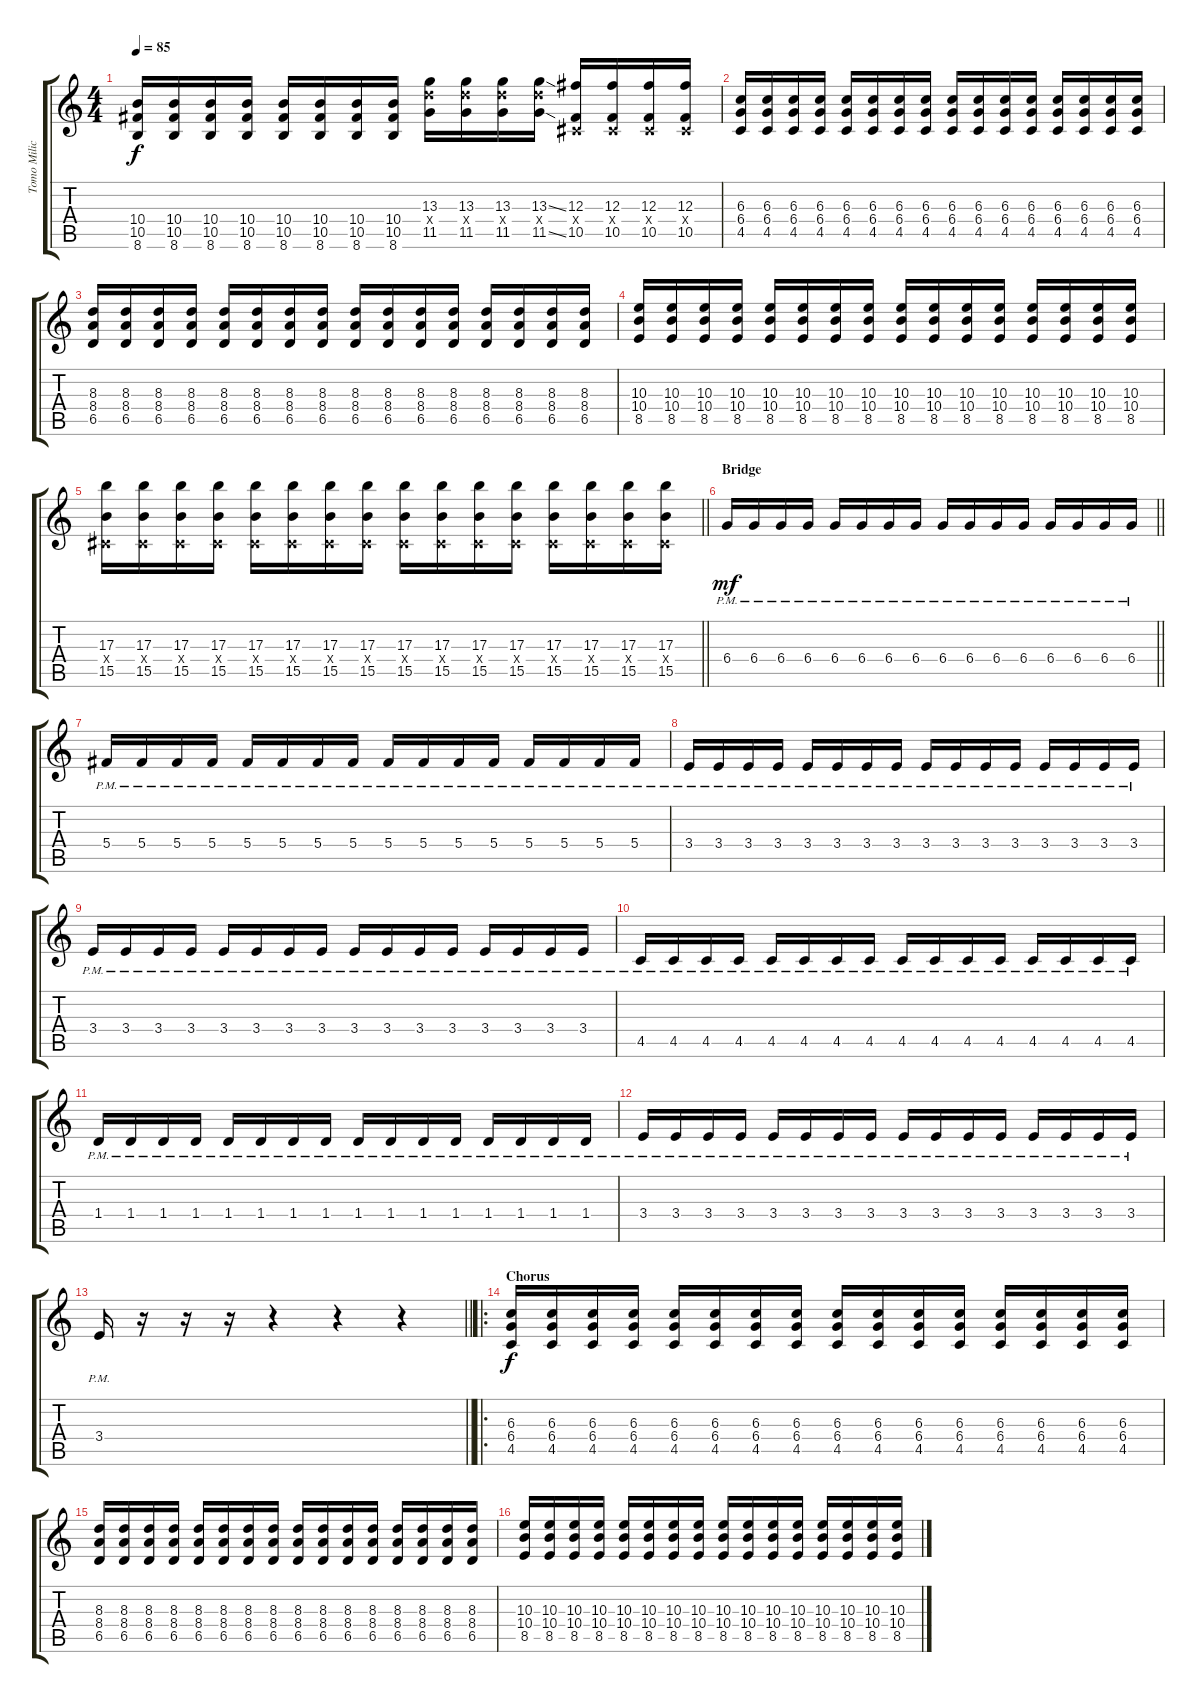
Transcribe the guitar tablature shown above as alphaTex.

\track ("Tomo Milicevic (Lead Guitar)" "Tomo Milic") {instrument overdrivenguitar}
\staff {score tabs}
\tuning (Eb4 Bb3 Gb3 Db3 Ab2 Eb2) {hide}
\ts (4 4)
\tempo 85
\clef g2
\ks c
(10.4 10.5 8.6).16{dy f} (10.4 10.5 8.6).16 (10.4 10.5 8.6).16 (10.4 10.5 8.6).16 (10.4 10.5 8.6).16 (10.4 10.5 8.6).16 (10.4 10.5 8.6).16 (10.4 10.5 8.6).16 (13.3 13.4{x} 11.5).16 (13.3 13.4{x} 11.5).16 (13.3 13.4{x} 11.5).16 (13.3{ss} 13.4{x} 11.5{ss}).16 (12.3 0.4{x} 10.5).16 (12.3 0.4{x} 10.5).16 (12.3 0.4{x} 10.5).16 (12.3 0.4{x} 10.5).16 |
(6.3 6.4 4.5).16 (6.3 6.4 4.5).16 (6.3 6.4 4.5).16 (6.3 6.4 4.5).16 (6.3 6.4 4.5).16 (6.3 6.4 4.5).16 (6.3 6.4 4.5).16 (6.3 6.4 4.5).16 (6.3 6.4 4.5).16 (6.3 6.4 4.5).16 (6.3 6.4 4.5).16 (6.3 6.4 4.5).16 (6.3 6.4 4.5).16 (6.3 6.4 4.5).16 (6.3 6.4 4.5).16 (6.3 6.4 4.5).16 |
(8.3 8.4 6.5).16 (8.3 8.4 6.5).16 (8.3 8.4 6.5).16 (8.3 8.4 6.5).16 (8.3 8.4 6.5).16 (8.3 8.4 6.5).16 (8.3 8.4 6.5).16 (8.3 8.4 6.5).16 (8.3 8.4 6.5).16 (8.3 8.4 6.5).16 (8.3 8.4 6.5).16 (8.3 8.4 6.5).16 (8.3 8.4 6.5).16 (8.3 8.4 6.5).16 (8.3 8.4 6.5).16 (8.3 8.4 6.5).16 |
(10.3 10.4 8.5).16 (10.3 10.4 8.5).16 (10.3 10.4 8.5).16 (10.3 10.4 8.5).16 (10.3 10.4 8.5).16 (10.3 10.4 8.5).16 (10.3 10.4 8.5).16 (10.3 10.4 8.5).16 (10.3 10.4 8.5).16 (10.3 10.4 8.5).16 (10.3 10.4 8.5).16 (10.3 10.4 8.5).16 (10.3 10.4 8.5).16 (10.3 10.4 8.5).16 (10.3 10.4 8.5).16 (10.3 10.4 8.5).16 |
\barLineRight lightlight
(17.3 0.4{x} 15.5).16 (17.3 0.4{x} 15.5).16 (17.3 0.4{x} 15.5).16 (17.3 0.4{x} 15.5).16 (17.3 0.4{x} 15.5).16 (17.3 0.4{x} 15.5).16 (17.3 0.4{x} 15.5).16 (17.3 0.4{x} 15.5).16 (17.3 0.4{x} 15.5).16 (17.3 0.4{x} 15.5).16 (17.3 0.4{x} 15.5).16 (17.3 0.4{x} 15.5).16 (17.3 0.4{x} 15.5).16 (17.3 0.4{x} 15.5).16 (17.3 0.4{x} 15.5).16 (17.3 0.4{x} 15.5).16 |
\section ("" "Bridge")
\barLineRight lightlight
6.4{pm}.16{dy mf} 6.4{pm}.16 6.4{pm}.16 6.4{pm}.16 6.4{pm}.16 6.4{pm}.16 6.4{pm}.16 6.4{pm}.16 6.4{pm}.16 6.4{pm}.16 6.4{pm}.16 6.4{pm}.16 6.4{pm}.16 6.4{pm}.16 6.4{pm}.16 6.4{pm}.16 |
5.4{pm}.16 5.4{pm}.16 5.4{pm}.16 5.4{pm}.16 5.4{pm}.16 5.4{pm}.16 5.4{pm}.16 5.4{pm}.16 5.4{pm}.16 5.4{pm}.16 5.4{pm}.16 5.4{pm}.16 5.4{pm}.16 5.4{pm}.16 5.4{pm}.16 5.4{pm}.16 |
3.4{pm}.16 3.4{pm}.16 3.4{pm}.16 3.4{pm}.16 3.4{pm}.16 3.4{pm}.16 3.4{pm}.16 3.4{pm}.16 3.4{pm}.16 3.4{pm}.16 3.4{pm}.16 3.4{pm}.16 3.4{pm}.16 3.4{pm}.16 3.4{pm}.16 3.4{pm}.16 |
3.4{pm}.16 3.4{pm}.16 3.4{pm}.16 3.4{pm}.16 3.4{pm}.16 3.4{pm}.16 3.4{pm}.16 3.4{pm}.16 3.4{pm}.16 3.4{pm}.16 3.4{pm}.16 3.4{pm}.16 3.4{pm}.16 3.4{pm}.16 3.4{pm}.16 3.4{pm}.16 |
4.5{pm}.16 4.5{pm}.16 4.5{pm}.16 4.5{pm}.16 4.5{pm}.16 4.5{pm}.16 4.5{pm}.16 4.5{pm}.16 4.5{pm}.16 4.5{pm}.16 4.5{pm}.16 4.5{pm}.16 4.5{pm}.16 4.5{pm}.16 4.5{pm}.16 4.5{pm}.16 |
1.4{pm}.16 1.4{pm}.16 1.4{pm}.16 1.4{pm}.16 1.4{pm}.16 1.4{pm}.16 1.4{pm}.16 1.4{pm}.16 1.4{pm}.16 1.4{pm}.16 1.4{pm}.16 1.4{pm}.16 1.4{pm}.16 1.4{pm}.16 1.4{pm}.16 1.4{pm}.16 |
3.4{pm}.16 3.4{pm}.16 3.4{pm}.16 3.4{pm}.16 3.4{pm}.16 3.4{pm}.16 3.4{pm}.16 3.4{pm}.16 3.4{pm}.16 3.4{pm}.16 3.4{pm}.16 3.4{pm}.16 3.4{pm}.16 3.4{pm}.16 3.4{pm}.16 3.4{pm}.16 |
\barLineRight lightlight
3.4{pm}.16 r.16 r.16 r.16 r.4 r.4 r.4 |
\ro
\section ("" "Chorus")
(6.3 6.4 4.5).16{dy f} (6.3 6.4 4.5).16 (6.3 6.4 4.5).16 (6.3 6.4 4.5).16 (6.3 6.4 4.5).16 (6.3 6.4 4.5).16 (6.3 6.4 4.5).16 (6.3 6.4 4.5).16 (6.3 6.4 4.5).16 (6.3 6.4 4.5).16 (6.3 6.4 4.5).16 (6.3 6.4 4.5).16 (6.3 6.4 4.5).16 (6.3 6.4 4.5).16 (6.3 6.4 4.5).16 (6.3 6.4 4.5).16 |
(8.3 8.4 6.5).16 (8.3 8.4 6.5).16 (8.3 8.4 6.5).16 (8.3 8.4 6.5).16 (8.3 8.4 6.5).16 (8.3 8.4 6.5).16 (8.3 8.4 6.5).16 (8.3 8.4 6.5).16 (8.3 8.4 6.5).16 (8.3 8.4 6.5).16 (8.3 8.4 6.5).16 (8.3 8.4 6.5).16 (8.3 8.4 6.5).16 (8.3 8.4 6.5).16 (8.3 8.4 6.5).16 (8.3 8.4 6.5).16 |
(10.3 10.4 8.5).16 (10.3 10.4 8.5).16 (10.3 10.4 8.5).16 (10.3 10.4 8.5).16 (10.3 10.4 8.5).16 (10.3 10.4 8.5).16 (10.3 10.4 8.5).16 (10.3 10.4 8.5).16 (10.3 10.4 8.5).16 (10.3 10.4 8.5).16 (10.3 10.4 8.5).16 (10.3 10.4 8.5).16 (10.3 10.4 8.5).16 (10.3 10.4 8.5).16 (10.3 10.4 8.5).16 (10.3 10.4 8.5).16
